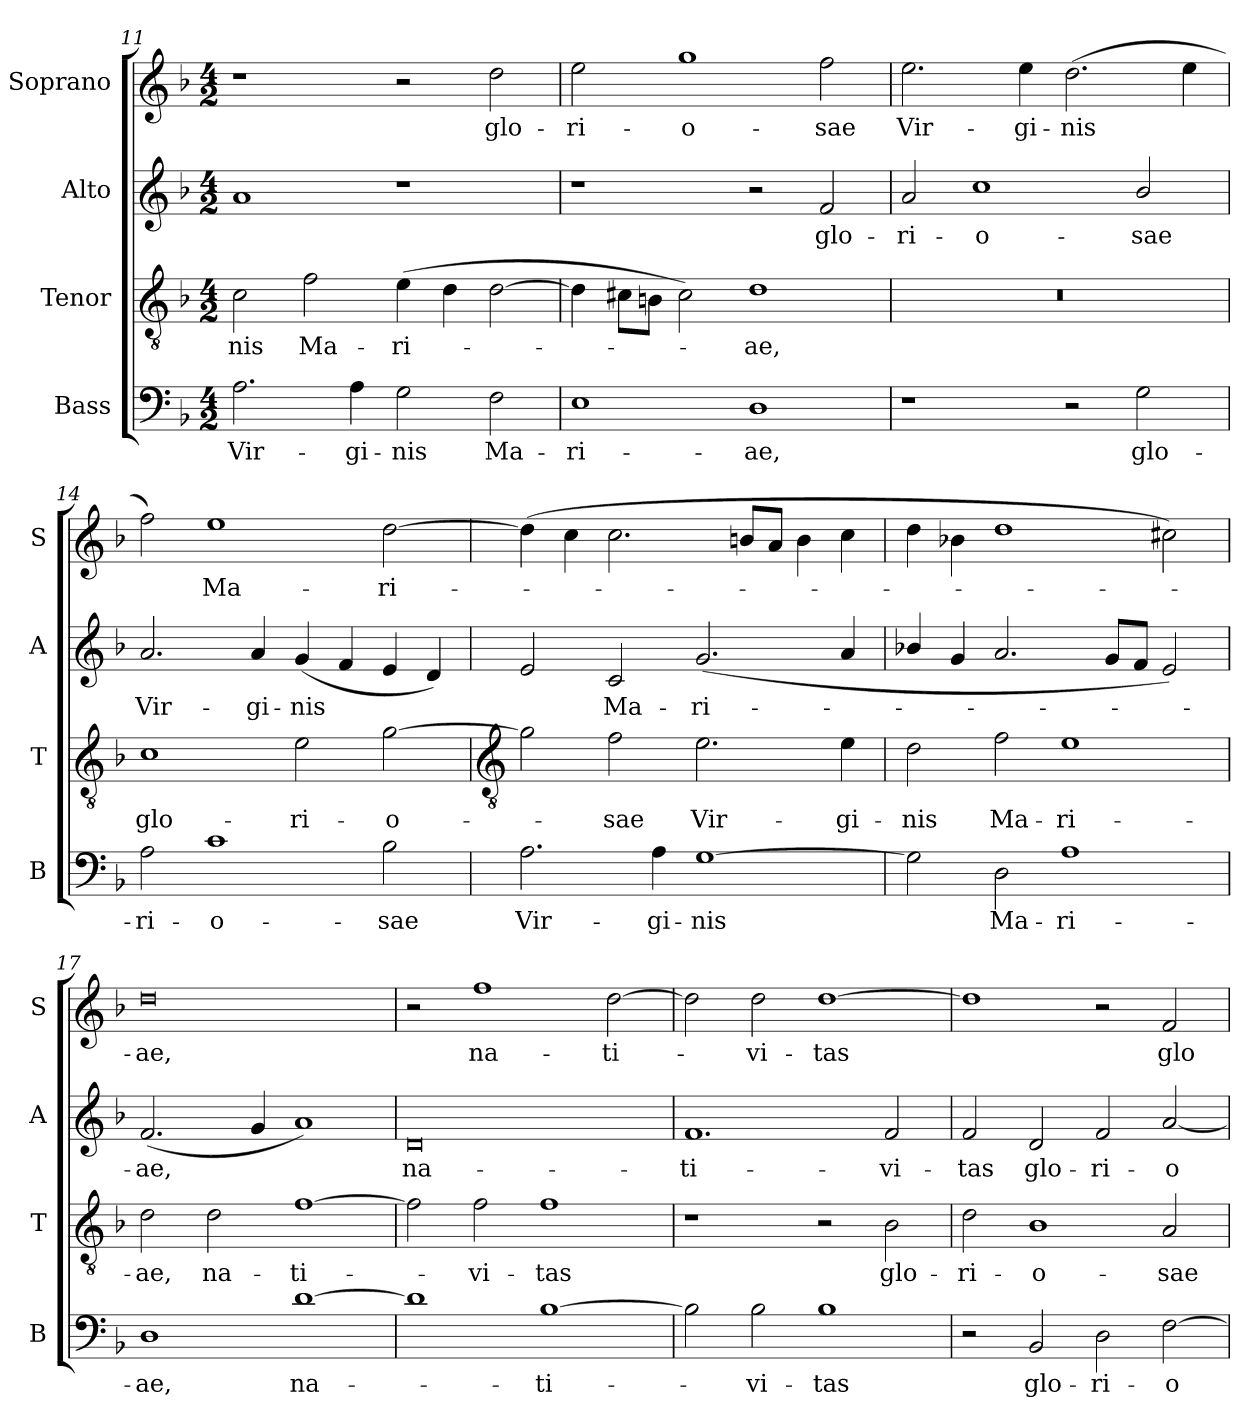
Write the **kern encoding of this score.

**kern	**text	**kern	**text	**kern	**text	**kern	**text
*part4	*part4	*part3	*part3	*part2	*part2	*part1	*part1
*staff4	*staff4	*staff3	*staff3	*staff2	*staff2	*staff1	*staff1
*I"Bass	*	*I"Tenor	*	*I"Alto	*	*I"Soprano	*
*I'B	*	*I'T	*	*I'A	*	*I'S	*
*clefF4	*	*clefGv2	*	*clefG2	*	*clefG2	*
*k[b-]	*	*k[b-]	*	*k[b-]	*	*k[b-]	*
*F:	*	*F:	*	*F:	*	*F:	*
*M4/2	*	*M4/2	*	*M4/2	*	*M4/2	*
=11	=11	=11	=11	=11	=11	=11	=11
!	!LO:LY:b	!	!LO:LY:b	!	!	!	!
2.A	Vir-	2c	-nis	1a	.	1r	.
!	!	!	!LO:LY:b	!	!	!	!
.	.	2f	Ma-	.	.	.	.
!	!LO:LY:b	!	!	!	!	!	!
4A	-gi-	.	.	.	.	.	.
!	!LO:LY:b	!	!LO:LY:b	!	!	!	!
2G	-nis	(>4e	-ri-	1r	.	2r	.
.	.	4d	.	.	.	.	.
!	!LO:LY:b	!	!	!	!	!	!LO:LY:b
2F	Ma-	[2d	.	.	.	2dd	glo-
=12	=12	=12	=12	=12	=12	=12	=12
!	!LO:LY:b	!	!	!	!	!	!LO:LY:b
1E	-ri-	4d]	.	1r	.	2ee	-ri-
.	.	8c#XL	.	.	.	.	.
.	.	8BnJ	.	.	.	.	.
!	!	!	!	!	!	!	!LO:LY:b
.	.	2c#)	.	.	.	1gg	-o-
!	!LO:LY:b	!	!LO:LY:b	!	!	!	!
1D	-ae,	1d	ae,	2r	.	.	.
!	!	!	!	!	!LO:LY:b	!	!LO:LY:b
.	.	.	.	2f	glo-	2ff	-sae
=13	=13	=13	=13	=13	=13	=13	=13
!	!	!	!	!	!LO:LY:b	!	!LO:LY:b
1r	.	0r	.	2a	-ri-	2.ee	Vir-
!	!	!	!	!	!LO:LY:b	!	!
.	.	.	.	1cc	-o-	.	.
!	!	!	!	!	!	!	!LO:LY:b
.	.	.	.	.	.	4ee	-gi-
!	!	!	!	!	!	!	!LO:LY:b
2r	.	.	.	.	.	(>2.dd	-nis
!	!LO:LY:b	!	!	!	!LO:LY:b	!	!
2G	glo-	.	.	2b-/	-sae	.	.
.	.	.	.	.	.	4ee	.
=14	=14	=14	=14	=14	=14	=14	=14
!	!LO:LY:b	!	!LO:LY:b	!	!LO:LY:b	!	!
2A	-ri-	1c	glo-	2.a	Vir-	2ff)	.
!	!LO:LY:b	!	!	!	!	!	!LO:LY:b
1c	-o-	.	.	.	.	1ee	Ma-
!	!	!	!	!	!LO:LY:b	!	!
.	.	.	.	4a	-gi-	.	.
!	!	!	!LO:LY:b	!	!LO:LY:b	!	!
.	.	2e	-ri-	(<4g	-nis	.	.
.	.	.	.	4f	.	.	.
!	!LO:LY:b	!	!LO:LY:b	!	!	!	!LO:LY:b
2B-	-sae	[2g	-o-	4e	.	[2dd	-ri-
.	.	.	.	4d)	.	.	.
!!LO:LB:g=z
=15	=15	=15	=15	=15	=15	=15	=15
*	*	*clefGv2	*	*	*	*	*
!	!LO:LY:b	!	!	!	!	!	!
2.A	Vir-	2g]	.	2e	.	(>4dd]	.
.	.	.	.	.	.	4cc	.
!	!	!	!LO:LY:b	!	!LO:LY:b	!	!
.	.	2f	sae	2c	Ma-	2.cc	.
!	!LO:LY:b	!	!	!	!	!	!
4A	-gi-	.	.	.	.	.	.
!	!LO:LY:b	!	!LO:LY:b	!	!LO:LY:b	!	!
[1G	-nis	2.e	Vir-	(<2.g	-ri-	.	.
.	.	.	.	.	.	8bnL	.
.	.	.	.	.	.	8aJ	.
.	.	.	.	.	.	4b	.
!	!	!	!LO:LY:b	!	!	!	!
.	.	4e	-gi-	4a	.	4cc	.
=16	=16	=16	=16	=16	=16	=16	=16
!	!	!	!LO:LY:b	!	!	!	!
2G]	.	2d	-nis	4b-X/	.	4dd	.
.	.	.	.	4g	.	4b-X	.
!	!LO:LY:b	!	!LO:LY:b	!	!	!	!
2D	Ma-	2f	Ma-	2.a	.	1dd	.
!	!LO:LY:b	!	!LO:LY:b	!	!	!	!
1A	-ri-	1e	-ri-	.	.	.	.
.	.	.	.	8gL	.	.	.
.	.	.	.	8fJ	.	.	.
.	.	.	.	2e)	.	2cc#X)	.
=17	=17	=17	=17	=17	=17	=17	=17
!	!LO:LY:b	!	!LO:LY:b	!	!LO:LY:b	!	!LO:LY:b
1D	-ae,	2d	-ae,	(<2.f	ae,	0dd	ae,
!	!	!	!LO:LY:b	!	!	!	!
.	.	2d	na-	.	.	.	.
.	.	.	.	4g	.	.	.
!	!LO:LY:b	!	!LO:LY:b	!	!	!	!
[1d	na-	[1f	-ti-	1a)	.	.	.
=18	=18	=18	=18	=18	=18	=18	=18
!	!	!	!	!	!LO:LY:b	!	!
1d]	.	2f]	.	0d	na-	2r	.
!	!	!	!LO:LY:b	!	!	!	!LO:LY:b
.	.	2f	vi-	.	.	1ff	na-
!	!LO:LY:b	!	!LO:LY:b	!	!	!	!
[1B-	ti-	1f	-tas	.	.	.	.
!	!	!	!	!	!	!	!LO:LY:b
.	.	.	.	.	.	[2dd	-ti-
=19	=19	=19	=19	=19	=19	=19	=19
!	!	!	!	!	!LO:LY:b	!	!
2B-]	.	1r	.	1.f	-ti-	2dd]	.
!	!LO:LY:b	!	!	!	!	!	!LO:LY:b
2B-	vi-	.	.	.	.	2dd	-vi-
!	!LO:LY:b	!	!	!	!	!	!LO:LY:b
1B-	-tas	2r	.	.	.	[1dd	-tas
!	!	!	!LO:LY:b	!	!LO:LY:b	!	!
.	.	2B-	glo-	2f	-vi-	.	.
=20	=20	=20	=20	=20	=20	=20	=20
!	!	!	!LO:LY:b	!	!LO:LY:b	!	!
2r	.	2d	-ri-	2f	-tas	1dd]	.
!	!LO:LY:b	!	!LO:LY:b	!	!LO:LY:b	!	!
2BB-	glo-	1B-	-o-	2d	glo-	.	.
!	!LO:LY:b	!	!	!	!LO:LY:b	!	!
2D	-ri-	.	.	2f	-ri-	2r	.
!	!LO:LY:b	!	!LO:LY:b	!	!LO:LY:b	!	!LO:LY:b
[2F	-o-	2A	-sae	[2a	-o-	2f	glo-
=	=	=	=	=	=	=	=
*-	*-	*-	*-	*-	*-	*-	*-
